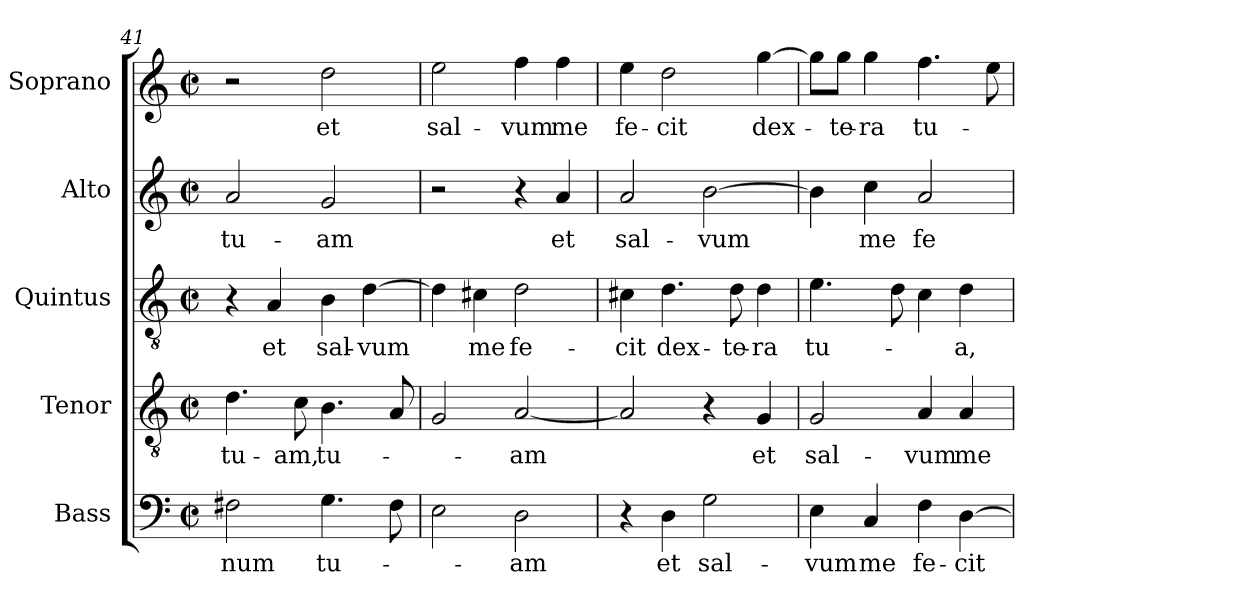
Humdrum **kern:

**kern	**text	**kern	**text	**kern	**text	**kern	**text	**kern	**text
*part5	*part5	*part4	*part4	*part3	*part3	*part2	*part2	*part1	*part1
*staff5	*staff5	*staff4	*staff4	*staff3	*staff3	*staff2	*staff2	*staff1	*staff1
*I"Bass	*	*I"Tenor	*	*I"Quintus	*	*I"Alto	*	*I"Soprano	*
*I'B.	*	*I'T.	*	*I'T.	*	*I'A.	*	*I'S.	*
*clefF4	*	*clefGv2	*	*clefGv2	*	*clefG2	*	*clefG2	*
*	*	*ITrd7c12	*	*ITrd7c12	*	*	*	*	*
*k[]	*	*k[]	*	*k[]	*	*k[]	*	*k[]	*
*C:	*	*C:	*	*C:	*	*C:	*	*C:	*
*M2/2	*	*M2/2	*	*M2/2	*	*M2/2	*	*M2/2	*
*met(c|)	*	*met(c|)	*	*met(c|)	*	*met(c|)	*	*met(c|)	*
=41	=41	=41	=41	=41	=41	=41	=41	=41	=41
!	!LO:LY:b:color=#000000	!	!	!	!	!	!	!	!
!	!	!	!LO:LY:b:color=#000000	!	!	!	!	!	!
!	!	!	!	!	!	!	!LO:LY:b:color=#000000	!	!
2F#Xi\	-num	4.Di\	tu-	4r	.	2ai/	tu-	2r	.
!	!	!	!	!	!LO:LY:b:color=#000000	!	!	!	!
.	.	.	.	4AAi/	et	.	.	.	.
!	!	!	!LO:LY:b:color=#000000	!	!	!	!	!	!
.	.	8Ci\	-am,	.	.	.	.	.	.
!	!LO:LY:b:color=#000000	!	!	!	!	!	!	!	!
!	!	!	!LO:LY:b:color=#000000	!	!	!	!	!	!
!	!	!	!	!	!LO:LY:b:color=#000000	!	!	!	!
!	!	!	!	!	!	!	!LO:LY:b:color=#000000	!	!
!	!	!	!	!	!	!	!	!	!LO:LY:b:color=#000000
4.Gi\	tu-	4.BBi\	tu-	4BBi\	sal-	2gi/	-am	2ddi\	et
!	!	!	!	!	!LO:LY:b:color=#000000	!	!	!	!
.	.	.	.	[>4Di\	-vum	.	.	.	.
8F#i\	.	8AAi/	.	.	.	.	.	.	.
=42	=42	=42	=42	=42	=42	=42	=42	=42	=42
!	!	!	!	!	!	!	!	!	!LO:LY:b:color=#000000
2Ei\	.	2GGi/	.	4Di\]	.	2r	.	2eei\	sal-
!	!	!	!	!	!LO:LY:b:color=#000000	!	!	!	!
.	.	.	.	4C#Xi\	me	.	.	.	.
!	!LO:LY:b:color=#000000	!	!	!	!	!	!	!	!
!	!	!	!LO:LY:b:color=#000000	!	!	!	!	!	!
!	!	!	!	!	!LO:LY:b:color=#000000	!	!	!	!
!	!	!	!	!	!	!	!	!	!LO:LY:b:color=#000000
2Di\	-am	[<2AAi/	-am	2Di\	fe-	4r	.	4ffi\	-vum
!	!	!	!	!	!	!	!LO:LY:b:color=#000000	!	!
!	!	!	!	!	!	!	!	!	!LO:LY:b:color=#000000
.	.	.	.	.	.	4ai/	et	4ffi\	me
!!LO:PB:g=z
=43	=43	=43	=43	=43	=43	=43	=43	=43	=43
!	!	!	!	!	!LO:LY:b:color=#000000	!	!	!	!
!	!	!	!	!	!	!	!LO:LY:b:color=#000000	!	!
!	!	!	!	!	!	!	!	!	!LO:LY:b:color=#000000
4r	.	2AAi/]	.	4C#Xi\	-cit	2ai/	sal-	4eei\	fe-
!	!LO:LY:b:color=#000000	!	!	!	!	!	!	!	!
!	!	!	!	!	!LO:LY:b:color=#000000	!	!	!	!
!	!	!	!	!	!	!	!	!	!LO:LY:b:color=#000000
4Di\	et	.	.	4.Di\	dex-	.	.	2ddi\	-cit
!	!LO:LY:b:color=#000000	!	!	!	!	!	!	!	!
!	!	!	!	!	!	!	!LO:LY:b:color=#000000	!	!
2Gi\	sal-	4r	.	.	.	[>2bi\	-vum	.	.
!	!	!	!	!	!LO:LY:b:color=#000000	!	!	!	!
.	.	.	.	8Di\	-te-	.	.	.	.
!	!	!	!LO:LY:b:color=#000000	!	!	!	!	!	!
!	!	!	!	!	!LO:LY:b:color=#000000	!	!	!	!
!	!	!	!	!	!	!	!	!	!LO:LY:b:color=#000000
.	.	4GGi/	et	4Di\	-ra	.	.	[>4ggi\	dex-
=44	=44	=44	=44	=44	=44	=44	=44	=44	=44
!	!LO:LY:b:color=#000000	!	!	!	!	!	!	!	!
!	!	!	!LO:LY:b:color=#000000	!	!	!	!	!	!
!	!	!	!	!	!LO:LY:b:color=#000000	!	!	!	!
4Ei\	-vum	2GGi/	sal-	4.Ei\	tu-	4bi\]	.	8ggi\L]	.
!	!	!	!	!	!	!	!	!	!LO:LY:b:color=#000000
.	.	.	.	.	.	.	.	8ggi\J	-te-
!	!LO:LY:b:color=#000000	!	!	!	!	!	!	!	!
!	!	!	!	!	!	!	!LO:LY:b:color=#000000	!	!
!	!	!	!	!	!	!	!	!	!LO:LY:b:color=#000000
4Ci/	me	.	.	.	.	4cci\	me	4ggi\	-ra
.	.	.	.	8Di\	.	.	.	.	.
!	!LO:LY:b:color=#000000	!	!	!	!	!	!	!	!
!	!	!	!LO:LY:b:color=#000000	!	!	!	!	!	!
!	!	!	!	!	!	!	!LO:LY:b:color=#000000	!	!
!	!	!	!	!	!	!	!	!	!LO:LY:b:color=#000000
4Fi\	fe-	4AAi/	-vum	4Ci\	.	2ai/	fe-	4.ffi\	tu-
!	!LO:LY:b:color=#000000	!	!	!	!	!	!	!	!
!	!	!	!LO:LY:b:color=#000000	!	!	!	!	!	!
!	!	!	!	!	!LO:LY:b:color=#000000	!	!	!	!
[>4Di\	-cit	4AAi/	me	4Di\	-a,	.	.	.	.
.	.	.	.	.	.	.	.	8eei\	.
=	=	=	=	=	=	=	=	=	=
*-	*-	*-	*-	*-	*-	*-	*-	*-	*-
